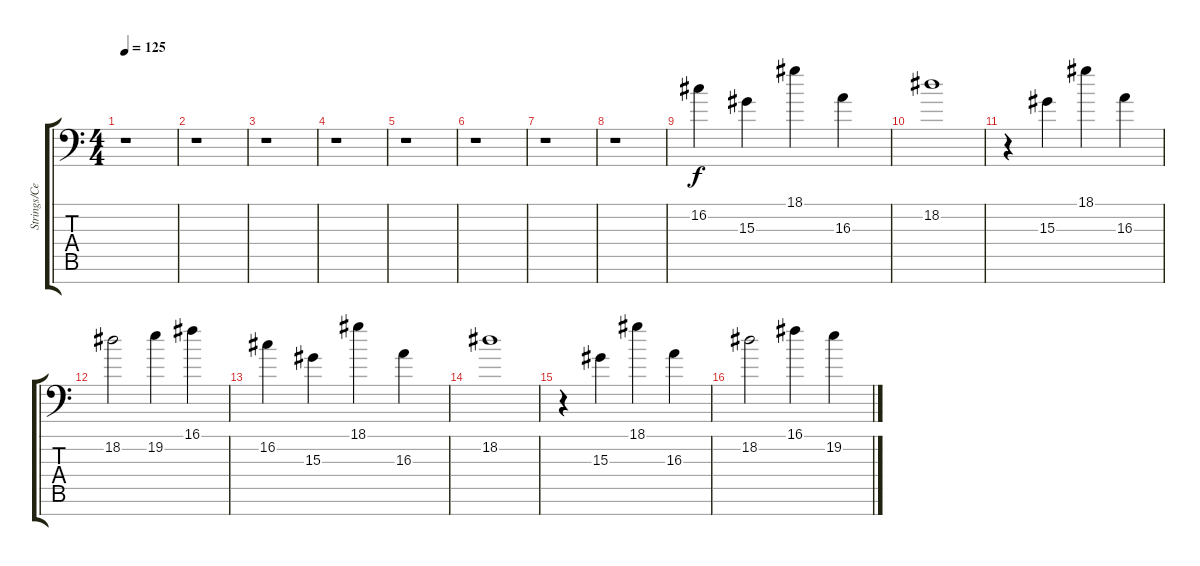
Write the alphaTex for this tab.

\track ("Strings/Cello" "Strings/Ce") {instrument stringensemble1}
\staff {score tabs}
\tuning (D4 A3 F3 C3 G2 D2 G1) {hide}
\ts (4 4)
\tempo 125
\clef f4
\ks c
r.1{dy f} |
r.1 |
r.1 |
r.1 |
r.1 |
r.1 |
r.1 |
r.1 |
16.2.4 15.3.4 18.1.4 16.3.4 |
18.2.1 |
r.4 15.3.4 18.1.4 16.3.4 |
18.2.2 19.2.4 16.1.4 |
16.2.4 15.3.4 18.1.4 16.3.4 |
18.2.1 |
r.4 15.3.4 18.1.4 16.3.4 |
18.2.2 16.1.4 19.2.4
